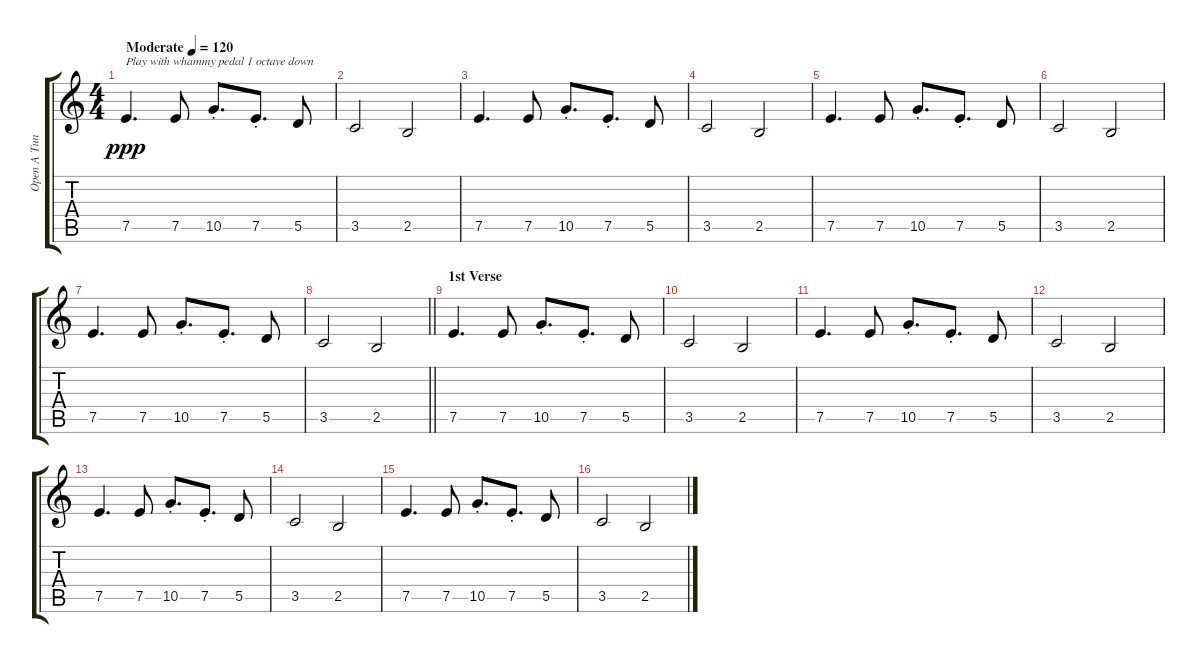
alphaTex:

\track ("Open A Tuning" "Open A Tun") {instrument overdrivenguitar}
\staff {score tabs}
\tuning (E4 Db4 A3 E3 A2 E2) {hide}
\ts (4 4)
\tempo (120 "Moderate")
\clef g2
\ks c
7.5.4{d txt "Play with whammy pedal 1 octave down" dy ppp instrument overdrivenguitar} 7.5.8 10.5{st}.8{d} 7.5{st}.8{d} 5.5.8 |
3.5.2 2.5.2 |
7.5.4{d} 7.5.8 10.5{st}.8{d} 7.5{st}.8{d} 5.5.8 |
3.5.2 2.5.2 |
7.5.4{d} 7.5.8 10.5{st}.8{d} 7.5{st}.8{d} 5.5.8 |
3.5.2 2.5.2 |
7.5.4{d} 7.5.8 10.5{st}.8{d} 7.5{st}.8{d} 5.5.8 |
\barLineRight lightlight
3.5.2 2.5.2 |
\section ("" "1st Verse")
7.5.4{d} 7.5.8 10.5{st}.8{d} 7.5{st}.8{d} 5.5.8 |
3.5.2 2.5.2 |
7.5.4{d} 7.5.8 10.5{st}.8{d} 7.5{st}.8{d} 5.5.8 |
3.5.2 2.5.2 |
7.5.4{d} 7.5.8 10.5{st}.8{d} 7.5{st}.8{d} 5.5.8 |
3.5.2 2.5.2 |
7.5.4{d} 7.5.8 10.5{st}.8{d} 7.5{st}.8{d} 5.5.8 |
3.5.2 2.5.2
